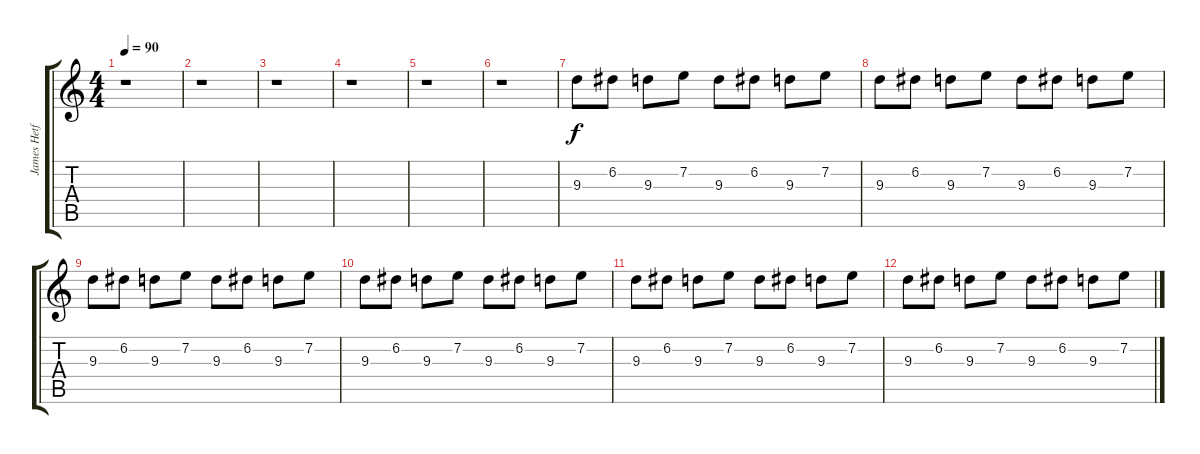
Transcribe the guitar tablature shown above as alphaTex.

\track ("James Hetfield (clean)" "James Hetf") {instrument electricguitarclean}
\staff {score tabs}
\tuning (D4 A3 F3 C3 G2 D2) {hide}
\ts (4 4)
\tempo 90
\clef g2
\ks c
r.1{dy f} |
r.1 |
r.1 |
r.1 |
r.1 |
r.1 |
9.3.8 6.2.8 9.3.8 7.2.8 9.3.8 6.2.8 9.3.8 7.2.8 |
9.3.8 6.2.8 9.3.8 7.2.8 9.3.8 6.2.8 9.3.8 7.2.8 |
9.3.8 6.2.8 9.3.8 7.2.8 9.3.8 6.2.8 9.3.8 7.2.8 |
9.3.8 6.2.8 9.3.8 7.2.8 9.3.8 6.2.8 9.3.8 7.2.8 |
9.3.8 6.2.8 9.3.8 7.2.8 9.3.8 6.2.8 9.3.8 7.2.8 |
9.3.8 6.2.8 9.3.8 7.2.8 9.3.8 6.2.8 9.3.8 7.2.8
